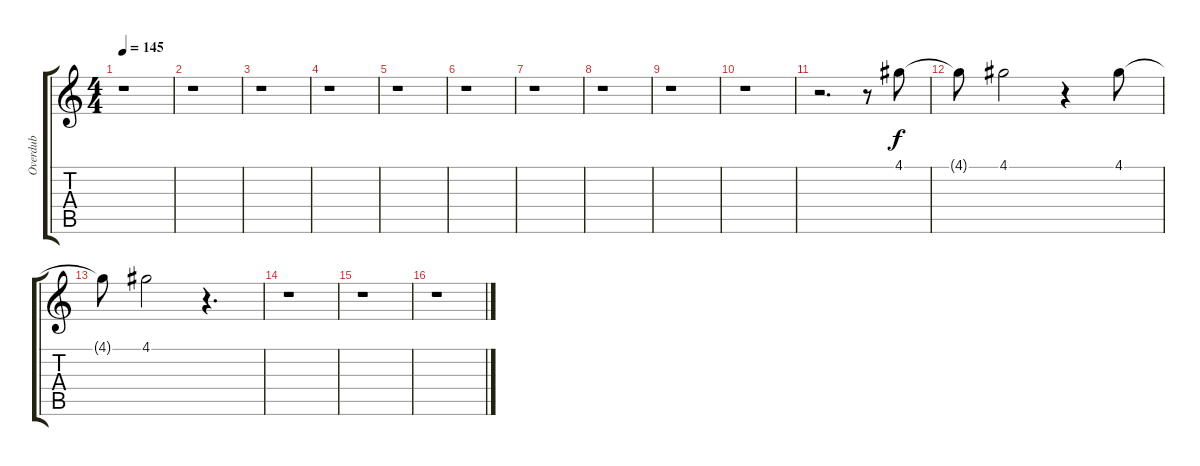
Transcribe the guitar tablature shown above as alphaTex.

\track ("Overdub" "Overdub") {instrument banjo}
\staff {score tabs}
\tuning (E4 B3 G3 D3 A2 E2) {hide}
\displaytranspose 12
\ts (4 4)
\tempo 145
\clef g2
\ks c
r.1{dy f} |
r.1 |
r.1 |
r.1 |
r.1 |
r.1 |
r.1 |
r.1 |
r.1 |
r.1 |
r.2{d} r.8 4.1.8 |
4.1{t}.8 4.1.2 r.4 4.1.8 |
4.1{t}.8 4.1.2 r.4{d} |
r.1 |
r.1 |
r.1
